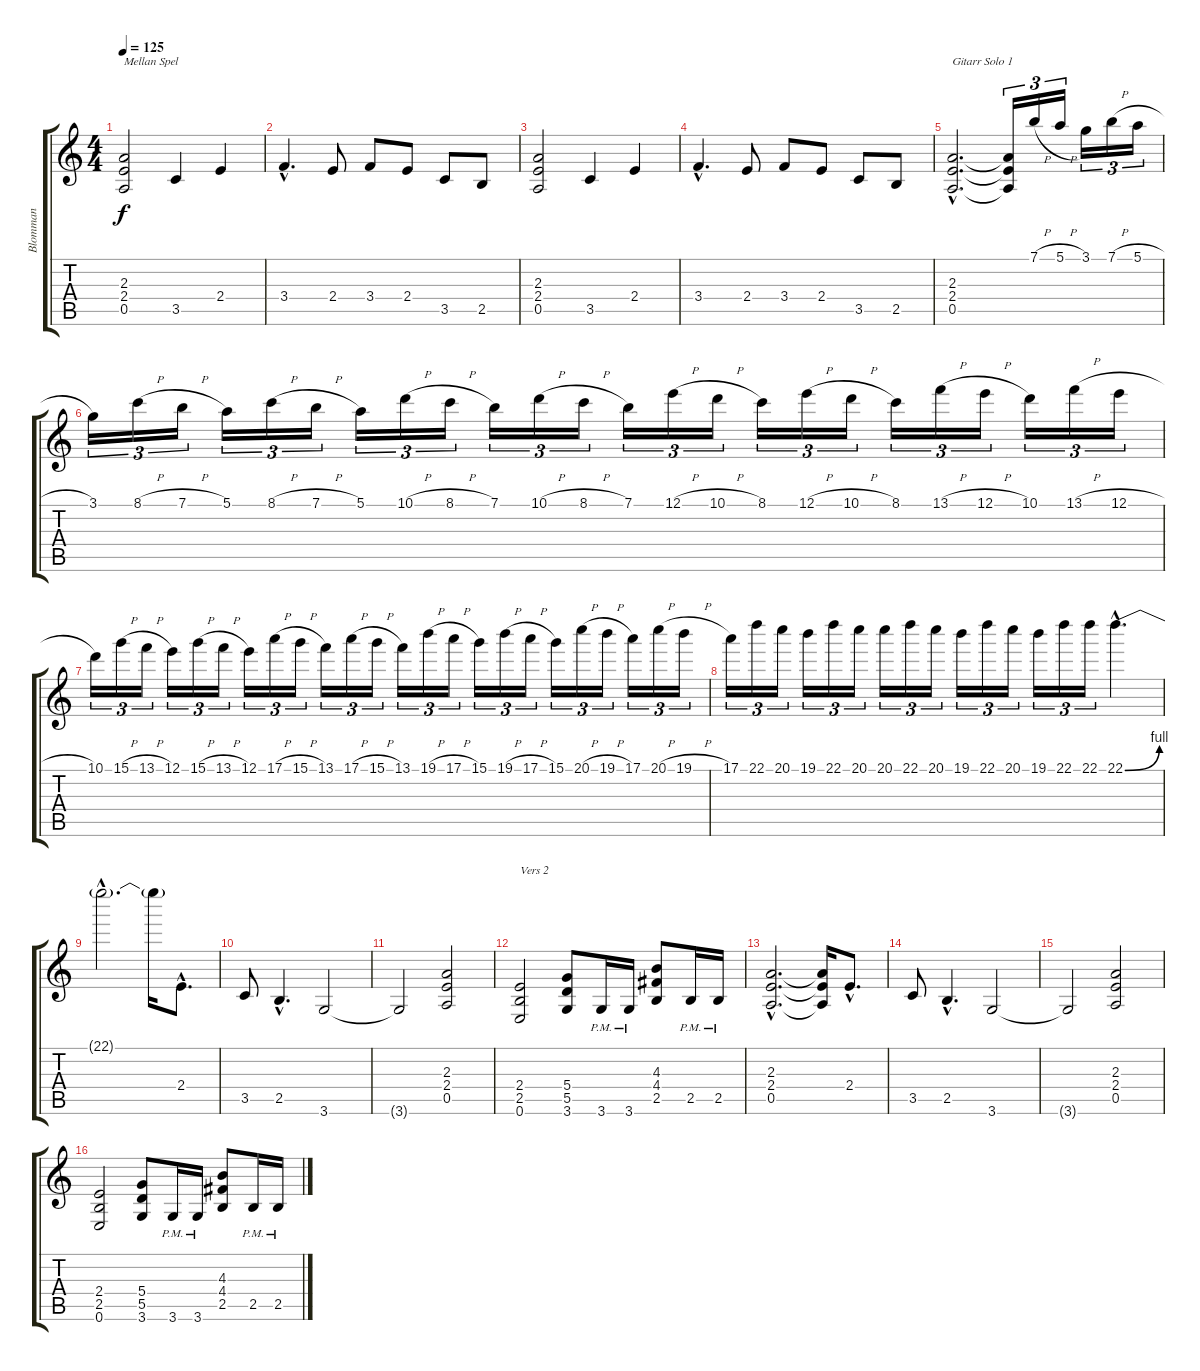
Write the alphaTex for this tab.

\track ("Blomman" "Blomman") {instrument distortionguitar}
\staff {score tabs}
\tuning (E4 B3 G3 D3 A2 E2) {hide}
\ts (4 4)
\tempo 125
\clef g2
\ks c
(2.3 2.4 0.5).2{txt "Mellan Spel" dy f} 3.5.4 2.4.4 |
3.4{hac}.4{d} 2.4.8 3.4.8 2.4.8 3.5.8 2.5.8 |
(2.3 2.4 0.5).2 3.5.4 2.4.4 |
3.4{hac}.4{d} 2.4.8 3.4.8 2.4.8 3.5.8 2.5.8 |
(2.3{hac} 2.4{hac} 0.5{hac}).2{d txt "Gitarr Solo 1"} (2.3{t} 2.4{t} 0.5{t}).16{tu (3 2)} 7.1{h}.16{tu (3 2)} 5.1{h}.16{tu (3 2)} 3.1.16{tu (3 2)} 7.1{h}.16{tu (3 2)} 5.1{h}.16{tu (3 2)} |
3.1.16{tu (3 2)} 8.1{h}.16{tu (3 2)} 7.1{h}.16{tu (3 2)} 5.1.16{tu (3 2)} 8.1{h}.16{tu (3 2)} 7.1{h}.16{tu (3 2)} 5.1.16{tu (3 2)} 10.1{h}.16{tu (3 2)} 8.1{h}.16{tu (3 2)} 7.1.16{tu (3 2)} 10.1{h}.16{tu (3 2)} 8.1{h}.16{tu (3 2)} 7.1.16{tu (3 2)} 12.1{h}.16{tu (3 2)} 10.1{h}.16{tu (3 2)} 8.1.16{tu (3 2)} 12.1{h}.16{tu (3 2)} 10.1{h}.16{tu (3 2)} 8.1.16{tu (3 2)} 13.1{h}.16{tu (3 2)} 12.1{h}.16{tu (3 2)} 10.1.16{tu (3 2)} 13.1{h}.16{tu (3 2)} 12.1{h}.16{tu (3 2)} |
10.1.16{tu (3 2)} 15.1{h}.16{tu (3 2)} 13.1{h}.16{tu (3 2)} 12.1.16{tu (3 2)} 15.1{h}.16{tu (3 2)} 13.1{h}.16{tu (3 2)} 12.1.16{tu (3 2)} 17.1{h}.16{tu (3 2)} 15.1{h}.16{tu (3 2)} 13.1.16{tu (3 2)} 17.1{h}.16{tu (3 2)} 15.1{h}.16{tu (3 2)} 13.1.16{tu (3 2)} 19.1{h}.16{tu (3 2)} 17.1{h}.16{tu (3 2)} 15.1.16{tu (3 2)} 19.1{h}.16{tu (3 2)} 17.1{h}.16{tu (3 2)} 15.1.16{tu (3 2)} 20.1{h}.16{tu (3 2)} 19.1{h}.16{tu (3 2)} 17.1.16{tu (3 2)} 20.1{h}.16{tu (3 2)} 19.1{h}.16{tu (3 2)} |
17.1.16{tu (3 2)} 22.1.16{tu (3 2)} 20.1.16{tu (3 2)} 19.1.16{tu (3 2)} 22.1.16{tu (3 2)} 20.1.16{tu (3 2)} 20.1.16{tu (3 2)} 22.1.16{tu (3 2)} 20.1.16{tu (3 2)} 19.1.16{tu (3 2)} 22.1.16{tu (3 2)} 20.1.16{tu (3 2)} 19.1.16{tu (3 2)} 22.1.16{tu (3 2)} 22.1.16{tu (3 2)} 22.1{be (bend 0 0 60 4) hac}.4{d} |
22.1{hac t}.2{d} 22.1{t}.16 2.4{hac}.8{d} |
3.5.8 2.5{hac}.4{d} 3.6.2 |
3.6{t}.2 (2.3 2.4 0.5).2 |
(2.4 2.5 0.6).2{txt "Vers 2"} (5.4 5.5 3.6).8 3.6{pm}.16 3.6{pm}.16 (4.3 4.4 2.5).8 2.5{pm}.16 2.5{pm}.16 |
(2.3{hac} 2.4{hac} 0.5{hac}).2{d} (2.3{t} 2.4{t} 0.5{t}).16 2.4{hac}.8{d} |
3.5.8 2.5{hac}.4{d} 3.6.2 |
3.6{t}.2 (2.3 2.4 0.5).2 |
(2.4 2.5 0.6).2 (5.4 5.5 3.6).8 3.6{pm}.16 3.6{pm}.16 (4.3 4.4 2.5).8 2.5{pm}.16 2.5{pm}.16
